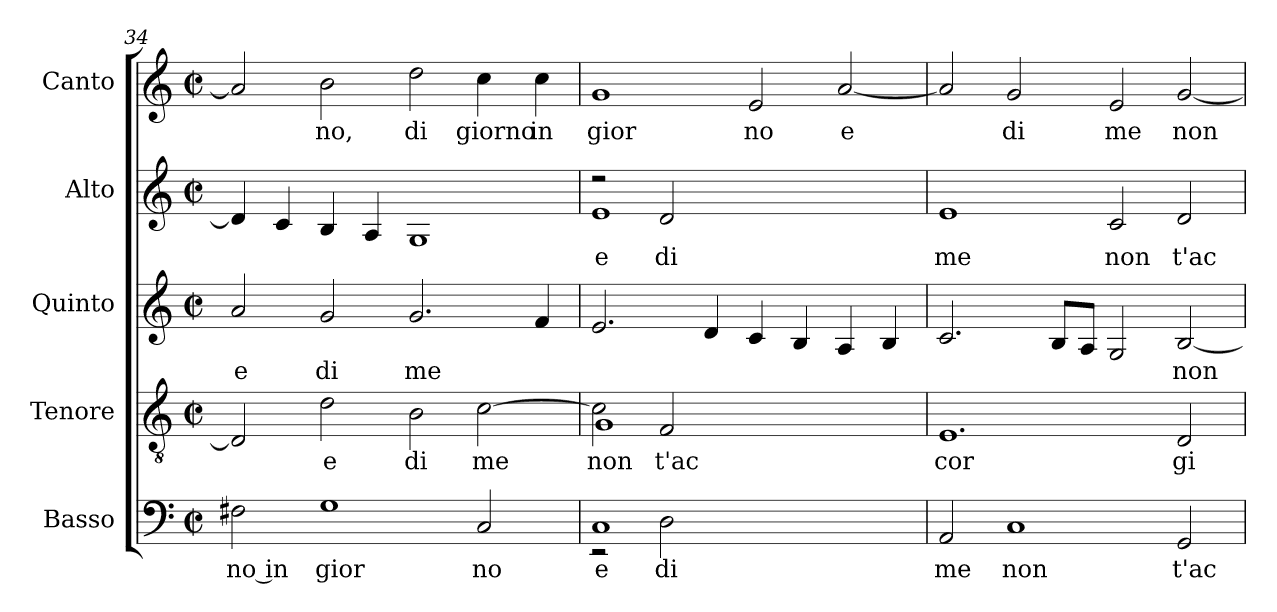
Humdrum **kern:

**kern	**text	**kern	**text	**kern	**text	**kern	**text	**kern	**text
*part5	*part5	*part4	*part4	*part3	*part3	*part2	*part2	*part1	*part1
*staff5	*staff5	*staff4	*staff4	*staff3	*staff3	*staff2	*staff2	*staff1	*staff1
*I"Basso	*	*I"Tenore	*	*I"Quinto	*	*I"Alto	*	*I"Canto	*
*clefF4	*	*clefGv2	*	*clefG2	*	*clefG2	*	*clefG2	*
*M2/2	*	*M2/2	*	*M2/2	*	*M2/2	*	*M2/2	*
*met(c|)	*	*met(c|)	*	*met(c|)	*	*met(c|)	*	*met(c|)	*
=34	=34	=34	=34	=34	=34	=34	=34	=34	=34
!	!LO:LY:b:rj	!	!	!	!LO:LY:b:cj	!	!	!	!
2F#X\	no in	2D/]	.	2a/	e	4d/]	.	2a/]	.
.	.	.	.	.	.	4c/	.	.	.
!	!LO:LY:b:cj	!	!LO:LY:b:cj	!	!LO:LY:b:cj	!	!	!	!LO:LY:b:cj
1G	gior	2d\	e	2g/	di	4B/	.	2b\	no,
.	.	.	.	.	.	4A/	.	.	.
!	!	!	!LO:LY:b:cj	!	!LO:LY:b	!	!	!	!LO:LY:b:cj
.	.	2B\	di	2.g/	me	1G	.	2dd\	di
!	!LO:LY:b:cj	!	!LO:LY:b	!	!	!	!	!	!LO:LY:b:cj
2C/	no	[>2c\	me	.	.	.	.	4cc\	giorno
!	!	!	!	!	!	!	!	!	!LO:LY:b
.	.	.	.	4f/	.	.	.	4cc\	in
=35	=35	=35	=35	=35	=35	=35	=35	=35	=35
!	!LO:LY:b:cj	!	!LO:LY:b:cj	!	!	!	!LO:LY:b:cj	!	!LO:LY:b:cj
*^	*	*^	*	*	*	*^	*	*	*
1C	2r	e	2c\]	1G	non	2.e/	.	2r	1e	e	1g	gior
!	!	!LO:LY:b:cj	!	!	!LO:LY:b:cj	!	!	!	!	!LO:LY:b:cj	!	!
.	2D\	di	2F/	.	t'ac	.	.	2d/	.	di	.	.
.	.	.	.	.	.	4d/	.	.	.	.	.	.
!	!	!	!	!	!	!	!	!	!	!	!	!LO:LY:b:cj
1ryy	1ryy	.	1ryy	1ryy	.	4c/	.	1ryy	1ryy	.	2e/	no
.	.	.	.	.	.	4B/	.	.	.	.	.	.
!	!	!	!	!	!	!	!	!	!	!	!	!LO:LY:b:cj
.	.	.	.	.	.	4A/	.	.	.	.	[<2a/	e
.	.	.	.	.	.	4B/	.	.	.	.	.	.
*v	*v	*	*	*	*	*	*	*v	*v	*	*	*
*	*	*v	*v	*	*	*	*	*	*	*
=36	=36	=36	=36	=36	=36	=36	=36	=36	=36
!	!LO:LY:b:cj	!	!LO:LY:b:cj	!	!	!	!LO:LY:b:cj	!	!
2AA/	me	1.E	cor	2.c/	.	1e	me	2a/]	.
!	!LO:LY:b:cj	!	!	!	!	!	!	!	!LO:LY:b:cj
1C	non	.	.	.	.	.	.	2g/	di
.	.	.	.	8B/L	.	.	.	.	.
.	.	.	.	8A/J	.	.	.	.	.
!	!	!	!	!	!	!	!LO:LY:b:cj	!	!LO:LY:b:cj
.	.	.	.	2G/	.	2c/	non	2e/	me
!	!LO:LY:b:cj	!	!LO:LY:b:cj	!	!LO:LY:b	!	!LO:LY:b:cj	!	!LO:LY:b
2GG/	t'ac	2D/	gi	[<2B/	non	2d/	t'ac-	[<2g/	non
=	=	=	=	=	=	=	=	=	=
*-	*-	*-	*-	*-	*-	*-	*-	*-	*-
